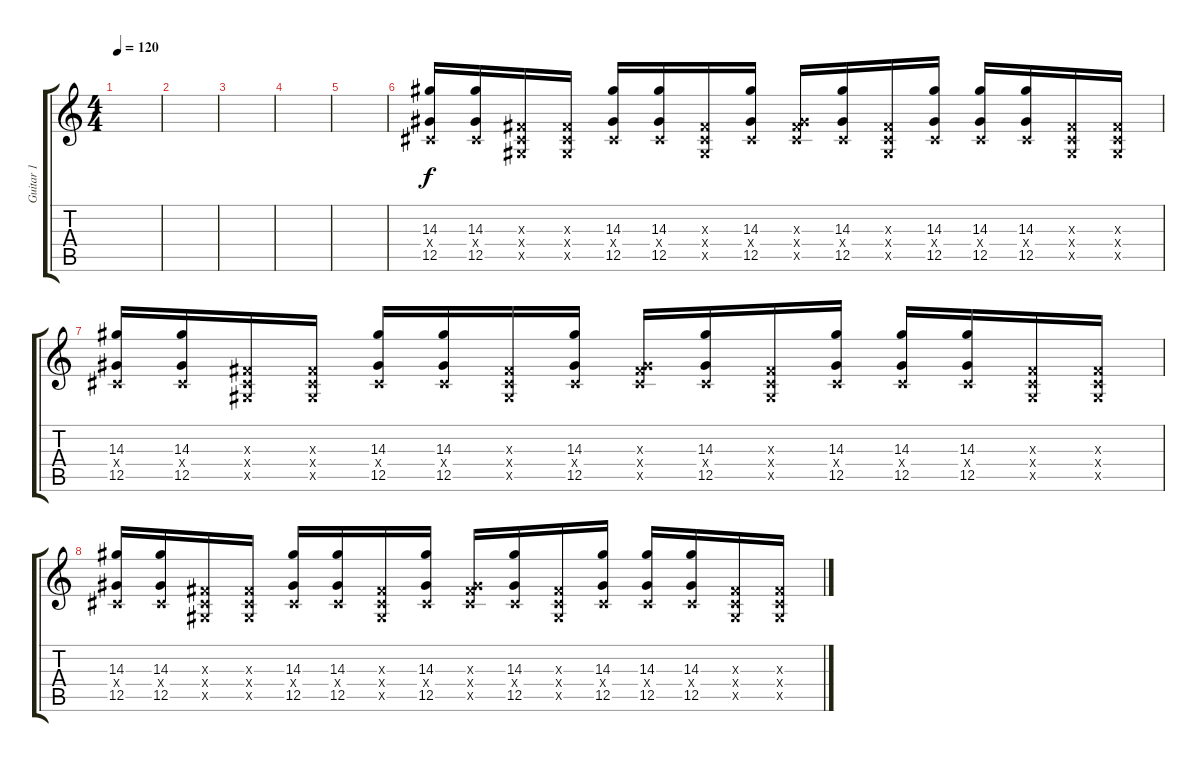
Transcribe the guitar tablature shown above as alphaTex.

\track ("Guitar 1" "Guitar 1") {instrument electricguitarclean}
\staff {score tabs}
\tuning (Eb4 Bb3 Gb3 Db3 Ab2 Eb2) {hide}
\ts (4 4)
\tempo 120
\clef g2
\ks c
|
|
|
|
|
(14.3 0.4{x} 12.5).16 (14.3 0.4{x} 12.5).16 (0.3{x} 0.4{x} 0.5{x}).16 (0.3{x} 0.4{x} 0.5{x}).16 (14.3 0.4{x} 12.5).16 (14.3 0.4{x} 12.5).16 (0.3{x} 0.4{x} 0.5{x}).16 (14.3 0.4{x} 12.5).16 (0.3{x} 0.4{x} 12.5{x}).16 (14.3 0.4{x} 12.5).16 (0.3{x} 0.4{x} 0.5{x}).16 (14.3 0.4{x} 12.5).16 (14.3 0.4{x} 12.5).16 (14.3 0.4{x} 12.5).16 (0.3{x} 0.4{x} 0.5{x}).16 (0.3{x} 0.4{x} 0.5{x}).16 |
(14.3 0.4{x} 12.5).16 (14.3 0.4{x} 12.5).16 (0.3{x} 0.4{x} 0.5{x}).16 (0.3{x} 0.4{x} 0.5{x}).16 (14.3 0.4{x} 12.5).16 (14.3 0.4{x} 12.5).16 (0.3{x} 0.4{x} 0.5{x}).16 (14.3 0.4{x} 12.5).16 (0.3{x} 0.4{x} 12.5{x}).16 (14.3 0.4{x} 12.5).16 (0.3{x} 0.4{x} 0.5{x}).16 (14.3 0.4{x} 12.5).16 (14.3 0.4{x} 12.5).16 (14.3 0.4{x} 12.5).16 (0.3{x} 0.4{x} 0.5{x}).16 (0.3{x} 0.4{x} 0.5{x}).16 |
(14.3 0.4{x} 12.5).16 (14.3 0.4{x} 12.5).16 (0.3{x} 0.4{x} 0.5{x}).16 (0.3{x} 0.4{x} 0.5{x}).16 (14.3 0.4{x} 12.5).16 (14.3 0.4{x} 12.5).16 (0.3{x} 0.4{x} 0.5{x}).16 (14.3 0.4{x} 12.5).16 (0.3{x} 0.4{x} 12.5{x}).16 (14.3 0.4{x} 12.5).16 (0.3{x} 0.4{x} 0.5{x}).16 (14.3 0.4{x} 12.5).16 (14.3 0.4{x} 12.5).16 (14.3 0.4{x} 12.5).16 (0.3{x} 0.4{x} 0.5{x}).16 (0.3{x} 0.4{x} 0.5{x}).16
